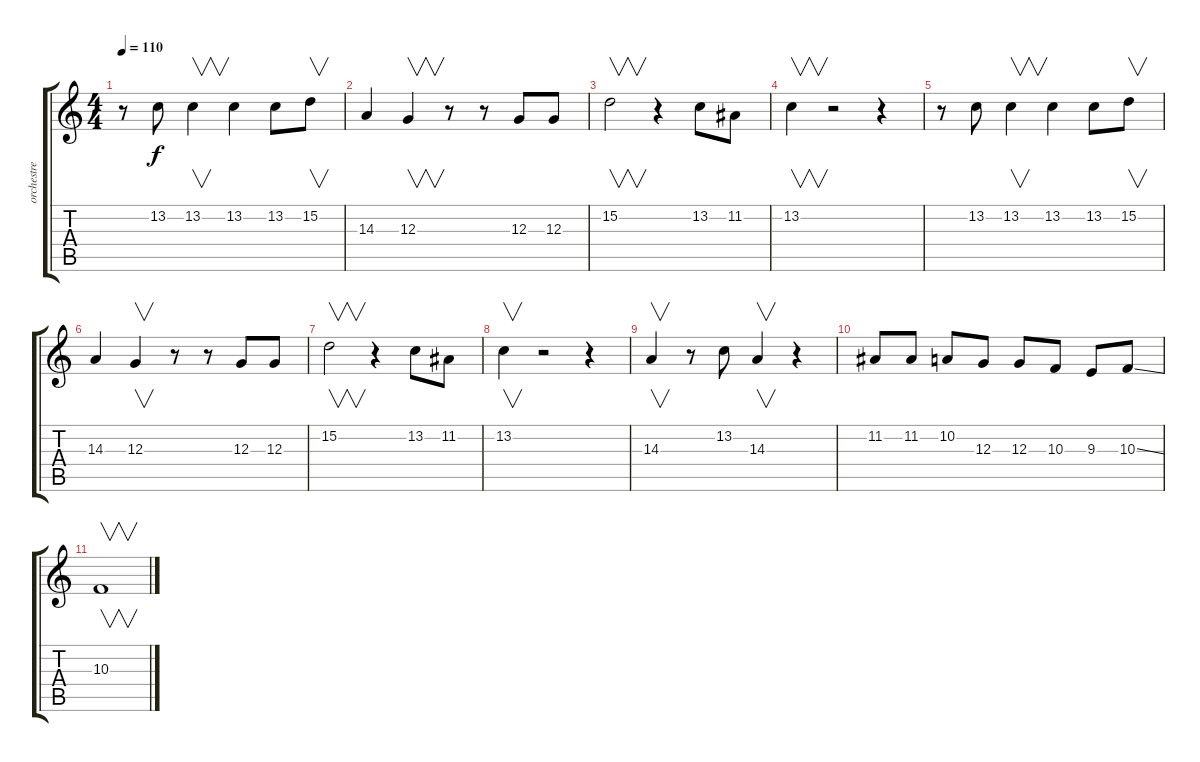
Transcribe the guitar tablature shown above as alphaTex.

\track ("orchestre 2" "orchestre ") {instrument stringensemble1}
\staff {score tabs}
\tuning (E4 B3 G3 D3 A2 E2) {hide}
\ts (4 4)
\tempo 110
\clef g2
\ks c
r.8{dy f} 13.2.8 13.2.4{v} 13.2.4 13.2.8 15.2.8{v} |
14.3.4 12.3.4{v} r.8 r.8 12.3.8 12.3.8 |
15.2.2{v} r.4 13.2.8 11.2.8 |
13.2.4{v} r.2 r.4 |
r.8 13.2.8 13.2.4{v} 13.2.4 13.2.8 15.2.8{v} |
14.3.4 12.3.4{v} r.8 r.8 12.3.8 12.3.8 |
15.2.2{v} r.4 13.2.8 11.2.8 |
13.2.4{v} r.2 r.4 |
14.3.4{v} r.8 13.2.8 14.3.4{v} r.4 |
11.2.8 11.2.8 10.2.8 12.3.8 12.3.8 10.3.8 9.3.8 10.3{ss}.8 |
10.3.1{v}
